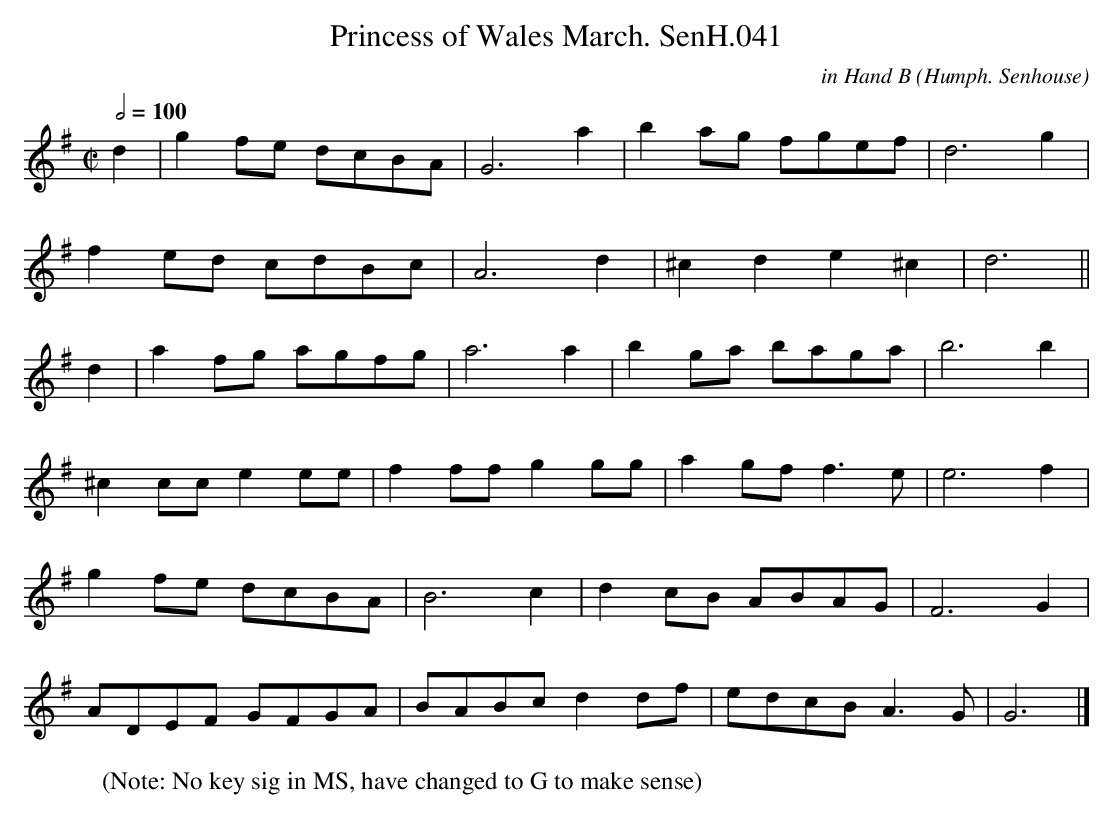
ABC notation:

X:1
T:Princess of Wales March. SenH.041
C:in Hand B (Humph. Senhouse)
Q:1/2=100
M:C|
L:1/8
K:G
d2 | g2fe dcBA | G6a2 | b2 ag fgef | d6 g2 |
f2ed cdBc | A6 d2 | ^c2d2e2^c2 | d6 ||
d2 |a2 fg agfg | a6a2 | b2ga baga | b6 b2 |
^c2cc e2ee | f2ff g2gg | a2gf f3e | e6 f2 |
g2fe dcBA | B6 c2 | d2cB ABAG | F6G2 |
ADEF GFGA | BABc d2 df | edcB A3G | G6 |]
W:(Note: No key sig in MS, have changed to G to make sense)
